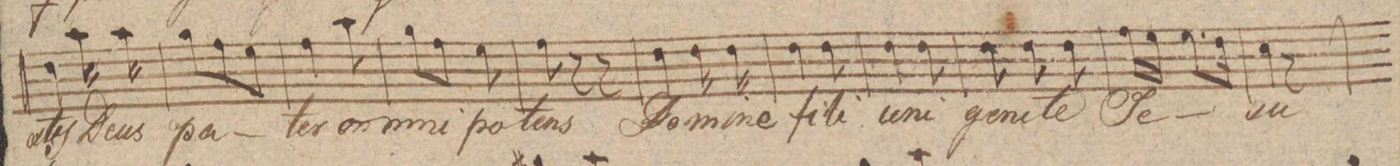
**kern	**text	**dynam
*I"Alto	*	*
*clefC3	*	*
*k[f#c#g#d#]	*	*
*M3/8	*	*
4e\	-stis	.
16b\	De-	.
16b\	-us	.
=77	=77	=77
8a\L	pa-	.
8g#\	.	.
8f#\J	.	.
=78	=78	=78
4g#\	-ter	.
8b\	om-	.
=79	=79	=79
8a\L	-ni-	.
8g#\J	.	.
8f#\	-po-	.
=80	=80	=80
8g#\	-tens	.
8r	.	.
8r	.	.
=81	=81	=81
4e\	Do-	.
16e\	-mi-	.
16e\	-ne	.
=82	=82	=82
4e\	fi-	.
8e\	-li	.
=83	=83	=83
4e\	u-	.
8e\	-ni-	.
=84	=84	=84
8e\	-ge-	.
8e\	-ni-	.
8e\	-te	.
=85	=85	=85
16g#\L	Je-	.
16f#\J	.	.
8.f#\L	.	.
16e\kJ	.	.
=86	=86	=86
4d#\	-su	.
8r	.	.
=87	=87	=87
*-	*-	*-
